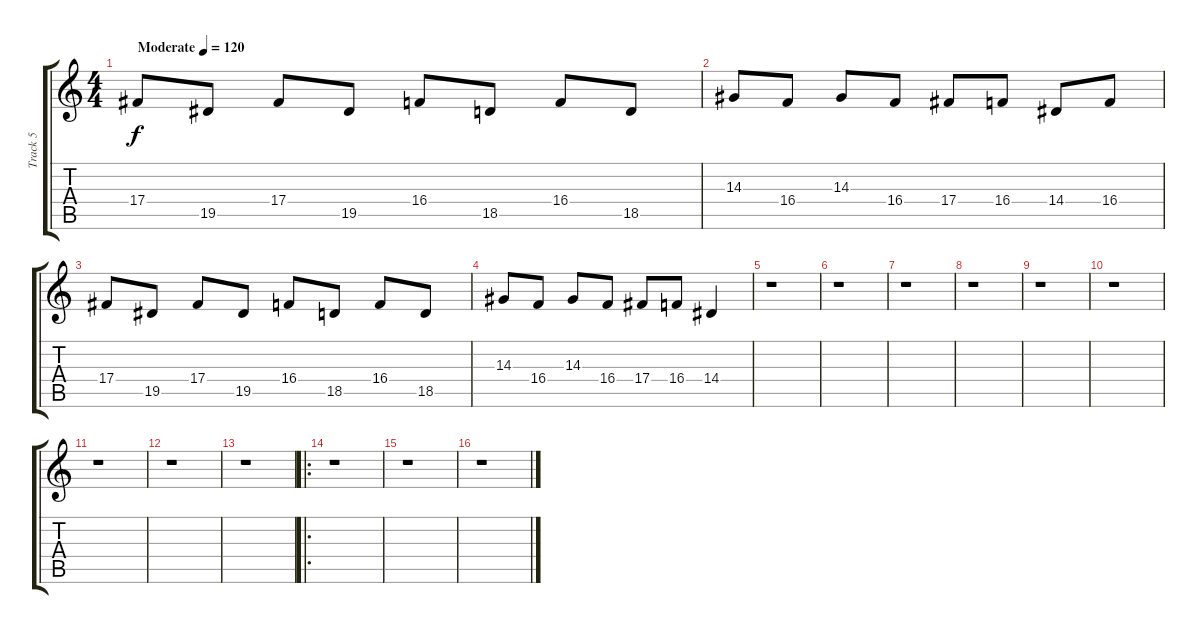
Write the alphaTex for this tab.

\track ("Track 5" "Track 5") {instrument vibraphone}
\staff {score tabs}
\tuning (Eb4 Bb3 Gb3 Db3 Ab2 Eb2) {hide}
\ts (4 4)
\tempo (120 "Moderate")
\clef g2
\ks c
17.4.8{dy f instrument vibraphone} 19.5.8 17.4.8 19.5.8 16.4.8 18.5.8 16.4.8 18.5.8 |
14.3.8 16.4.8 14.3.8 16.4.8 17.4.8 16.4.8 14.4.8 16.4.8 |
17.4.8 19.5.8 17.4.8 19.5.8 16.4.8 18.5.8 16.4.8 18.5.8 |
14.3.8 16.4.8 14.3.8 16.4.8 17.4.8 16.4.8 14.4.4 |
r.1 |
r.1 |
r.1 |
r.1 |
r.1 |
r.1 |
r.1 |
r.1 |
r.1 |
\ro
r.1 |
r.1 |
r.1
